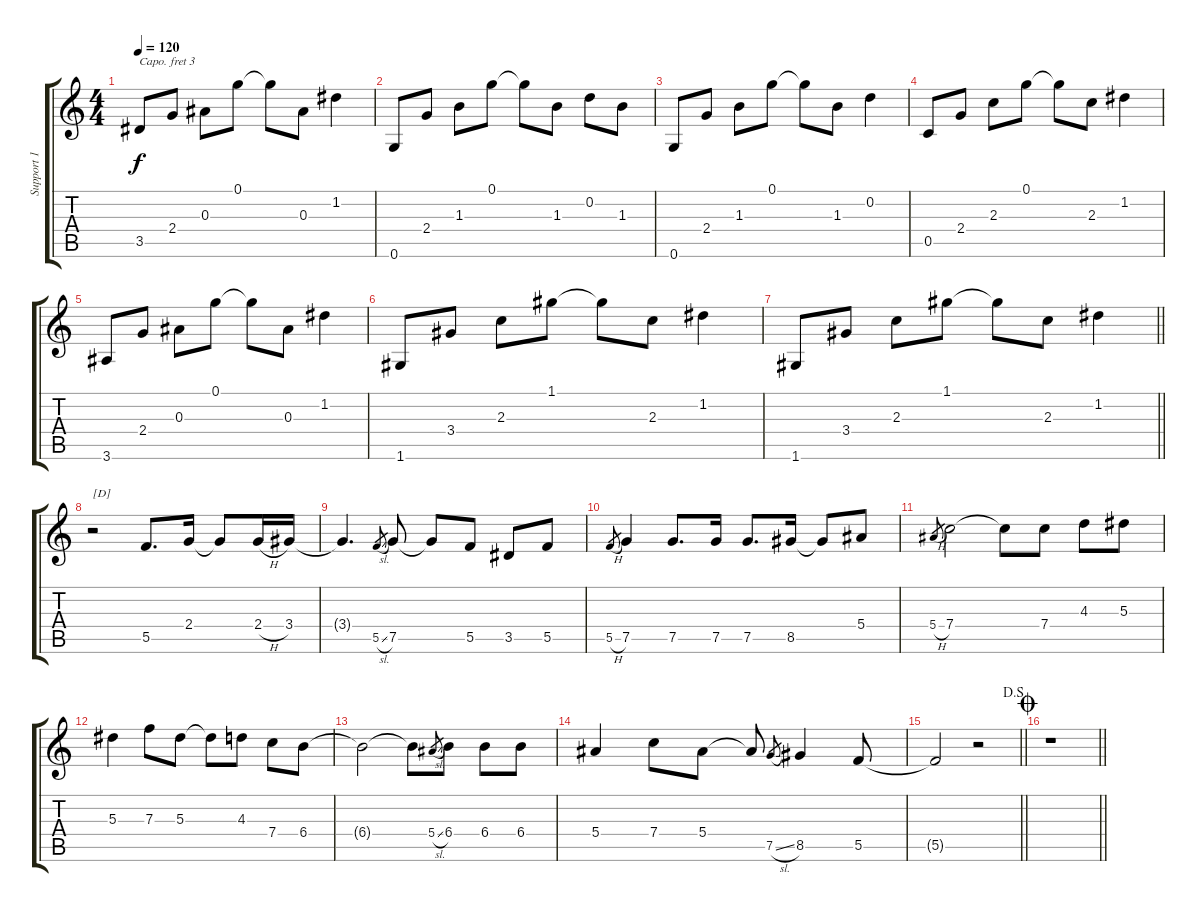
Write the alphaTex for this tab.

\track ("Support 1" "Support 1") {mute instrument acousticguitarsteel}
\staff {score tabs}
\capo 3
\tuning (E4 B3 G3 D3 A2 E2) {hide}
\ts (4 4)
\tempo 120
\clef g2
\ks c
3.5.8{dy f} 2.4.8 0.3.8 0.1.8 0.1{t}.8 0.3.8 1.2.4 |
0.6.8 2.4.8 1.3.8 0.1.8 0.1{t}.8 1.3.8 0.2.8 1.3.8 |
0.6.8 2.4.8 1.3.8 0.1.8 0.1{t}.8 1.3.8 0.2.4 |
0.5.8 2.4.8 2.3.8 0.1.8 0.1{t}.8 2.3.8 1.2.4 |
3.6.8 2.4.8 0.3.8 0.1.8 0.1{t}.8 0.3.8 1.2.4 |
1.6.8 3.4.8 2.3.8 1.1.8 1.1{t}.8 2.3.8 1.2.4 |
\barLineRight lightlight
1.6.8 3.4.8 2.3.8 1.1.8 1.1{t}.8 2.3.8 1.2.4 |
r.2{txt "[D]"} 5.5.8{d} 2.4.16 2.4{t}.8 2.4{h}.16 3.4.16 |
3.4{t}.4{d} 5.5{sl}.8{gr} 7.5.8 7.5{t}.8 5.5.8 3.5.8 5.5.8 |
5.5{h}.8{gr} 7.5.4 7.5.8{d} 7.5.16 7.5.8{d} 8.5.16 8.5{t}.8 5.4.8 |
5.4{h}.8{gr} 7.4.2 7.4{t}.8 7.4.8 4.3.8 5.3.8 |
5.3.4 7.3.8 5.3.8 5.3{t}.8 4.3.8 7.4.8 6.4.8 |
6.4{t}.2 6.4{t}.8 5.4{sl}.8{gr} 6.4.8 6.4.8 6.4.8 |
5.4.4 7.4.8 5.4.8 5.4{t}.8 7.5{sl}.8{gr} 8.5.4 5.5.8 |
\jump dalsegno
\barLineRight lightlight
5.5{t}.2 r.2 |
\jump coda
\barLineRight lightlight
r.1
